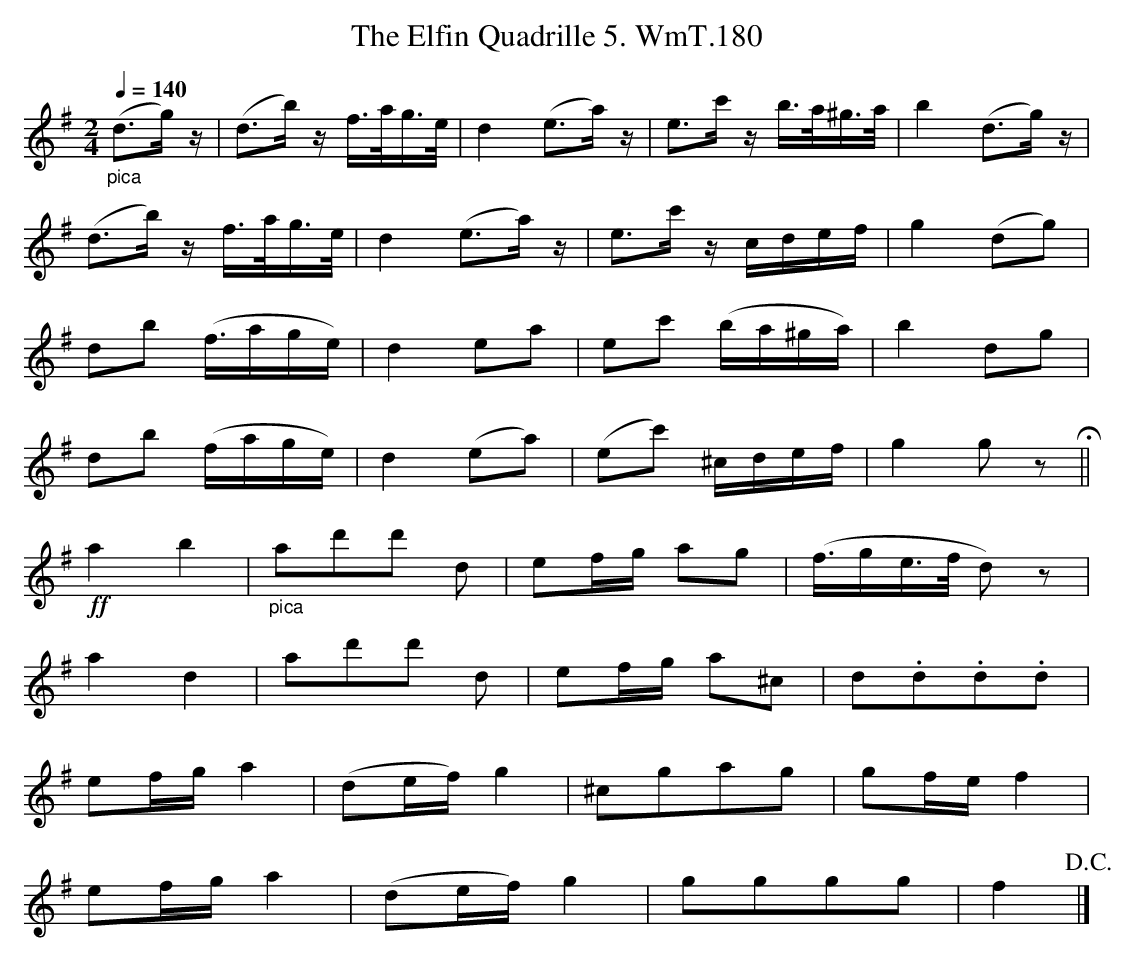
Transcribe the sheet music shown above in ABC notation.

X:1
T:Elfin Quadrille 5. WmT.180, The
M:2/4
L:1/8
Q:1/4=140
K:G
"_pica"(d>g) z/| (d>b) z/ f/>a/g/>e/|d2 (e>a) z/|e>c' z/ b/>a/^g/>a/|b2 (d>g) z/|
(d>b) z/f/>a/g/>e/|d2 (e>a) z/|e>c' z/c/d/e/f/|g2 (dg)|
db (f/>ag/e/) | d2ea|ec' (b/a/^g/a/)|b2  dg|
db (f/a/g/e/)|d2 (ea)|(ec') ^c/d/e/f/|g2 g z!fermata!||
!ff!a2 b2|"_pica"ad'd' d|ef/g/ ag|(f/>ge/>f/ d) z|
a2 d2|ad'd' d |ef/g/ a^c|d.d.d.d|
ef/g/ a2| (de/f/) g2|^cgag|gf/e/ f2|
ef/g/ a2|(de/f/) g2|gggg|f2!D.C.!|]
